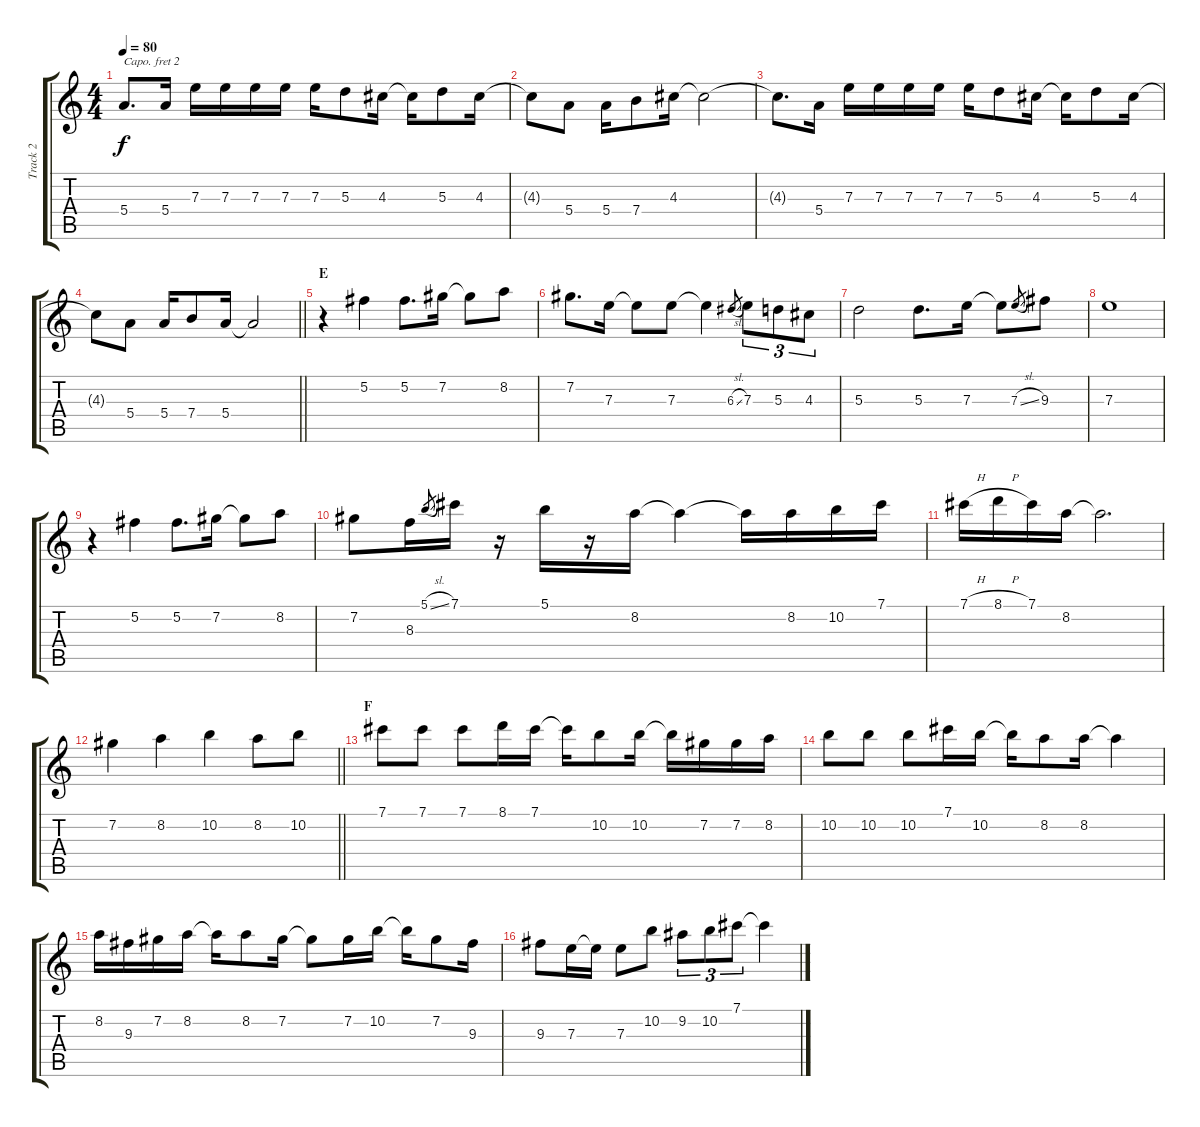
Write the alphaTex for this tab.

\track ("Track 2" "Track 2") {instrument acousticguitarsteel}
\staff {score tabs}
\capo 2
\tuning (E4 B3 G3 D3 A2 E2) {hide}
\ts (4 4)
\tempo 80
\clef g2
\ks c
5.4{t}.8{d dy f} 5.4.16 7.3.16 7.3.16 7.3.16 7.3.16 7.3.16 5.3.8 4.3.16 4.3{t}.16 5.3.8 4.3.16 |
4.3{t}.8 5.4.8 5.4.16 7.4.8 4.3.16 4.3{t}.2 |
4.3{t}.8{d} 5.4.16 7.3.16 7.3.16 7.3.16 7.3.16 7.3.16 5.3.8 4.3.16 4.3{t}.16 5.3.8 4.3.16 |
\barLineRight lightlight
4.3{t}.8 5.4.8 5.4.16 7.4.8 5.4.16 5.4{t}.2 |
\section ("" "E")
r.4 5.2.4 5.2.8{d} 7.2.16 7.2{t}.8 8.2.8 |
7.2.8{d} 7.3.16 7.3{t}.8 7.3.8 7.3{t}.4 6.3{sl}.8{gr} 7.3.8{tu (3 2)} 5.3.8{tu (3 2)} 4.3.8{tu (3 2)} |
5.3.2 5.3.8{d} 7.3.16 7.3{t}.8 7.3{sl}.8{gr} 9.3.8 |
7.3.1 |
r.4 5.2.4 5.2.8{d} 7.2.16 7.2{t}.8 8.2.8 |
7.2.8 8.3.16 5.1{sl}.8{gr} 7.1.16 r.16 5.1.16 r.16 8.2.16 8.2{t}.4 8.2{t}.16 8.2.16 10.2.16 7.1.16 |
7.1{h}.16 8.1{h}.16 7.1.16 8.2.16 8.2{t}.2{d} |
\barLineRight lightlight
7.2.4 8.2.4 10.2.4 8.2.8 10.2.8 |
\section ("" "F")
7.1.8 7.1.8 7.1.8 8.1.16 7.1.16 7.1{t}.16 10.2.8 10.2.16 10.2{t}.16 7.2.16 7.2.16 8.2.16 |
10.2.8 10.2.8 10.2.8 7.1.16 10.2.16 10.2{t}.16 8.2.8 8.2.16 8.2{t}.4 |
8.2.16 9.3.16 7.2.16 8.2.16 8.2{t}.16 8.2.8 7.2.16 7.2{t}.8 7.2.16 10.2.16 10.2{t}.16 7.2.8 9.3.16 |
9.3.8 7.3.16 7.3{t}.16 7.3.8 10.2.8 9.2.8{tu (3 2)} 10.2.8{tu (3 2)} 7.1.8{tu (3 2)} 7.1{t}.4
